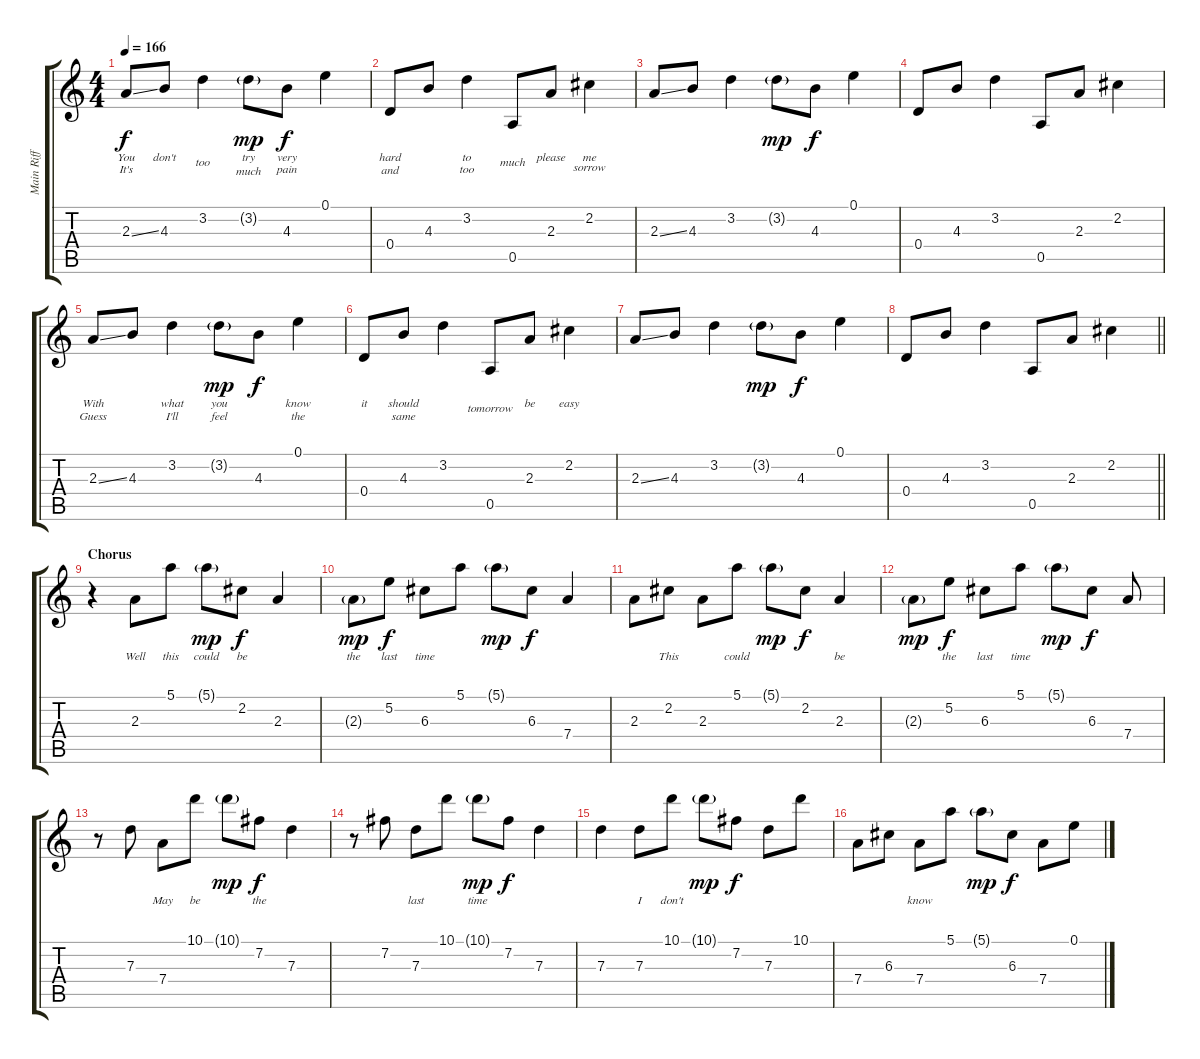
\track ("Main Riff Electric" "Main Riff ") {instrument electricguitarclean bank 255}
\staff {score tabs}
\tuning (E4 B3 G3 D3 A2 E2) {hide}
\ts (4 4)
\tempo 166
\clef g2
\ks c
2.3{ss}.8{lyrics (0 "You") lyrics (1 "It's") lyrics (2 "") lyrics (3 "") lyrics (4 "") dy f} 4.3.8{lyrics (0 "don't") lyrics (1 "") lyrics (2 "") lyrics (3 "") lyrics (4 "")} 3.2.4{lyrics (0 "") lyrics (1 "too") lyrics (2 "") lyrics (3 "") lyrics (4 "")} 3.2{g}.8{lyrics (0 "try") lyrics (1 "much") lyrics (2 "") lyrics (3 "") lyrics (4 "") dy mp} 4.3.8{lyrics (0 "very") lyrics (1 "pain") lyrics (2 "") lyrics (3 "") lyrics (4 "") dy f} 0.1.4{lyrics (0 "") lyrics (1 "") lyrics (2 "") lyrics (3 "") lyrics (4 "")} |
0.4.8{lyrics (0 "hard") lyrics (1 "and") lyrics (2 "") lyrics (3 "") lyrics (4 "")} 4.3.8{lyrics (0 "") lyrics (1 "") lyrics (2 "") lyrics (3 "") lyrics (4 "")} 3.2.4{lyrics (0 "to") lyrics (1 "too") lyrics (2 "") lyrics (3 "") lyrics (4 "")} 0.5.8{lyrics (0 "") lyrics (1 "much") lyrics (2 "") lyrics (3 "") lyrics (4 "")} 2.3.8{lyrics (0 "please") lyrics (1 "") lyrics (2 "") lyrics (3 "") lyrics (4 "")} 2.2.4{lyrics (0 "me") lyrics (1 "sorrow") lyrics (2 "") lyrics (3 "") lyrics (4 "")} |
2.3{ss}.8{lyrics (0 "") lyrics (1 "") lyrics (2 "") lyrics (3 "") lyrics (4 "")} 4.3.8{lyrics (0 "") lyrics (1 "") lyrics (2 "") lyrics (3 "") lyrics (4 "")} 3.2.4{lyrics (0 "") lyrics (1 "") lyrics (2 "") lyrics (3 "") lyrics (4 "")} 3.2{g}.8{lyrics (0 "") lyrics (1 "") lyrics (2 "") lyrics (3 "") lyrics (4 "") dy mp} 4.3.8{lyrics (0 "") lyrics (1 "") lyrics (2 "") lyrics (3 "") lyrics (4 "") dy f} 0.1.4{lyrics (0 "") lyrics (1 "") lyrics (2 "") lyrics (3 "") lyrics (4 "")} |
0.4.8{lyrics (0 "") lyrics (1 "") lyrics (2 "") lyrics (3 "") lyrics (4 "")} 4.3.8{lyrics (0 "") lyrics (1 "") lyrics (2 "") lyrics (3 "") lyrics (4 "")} 3.2.4{lyrics (0 "") lyrics (1 "") lyrics (2 "") lyrics (3 "") lyrics (4 "")} 0.5.8{lyrics (0 "") lyrics (1 "") lyrics (2 "") lyrics (3 "") lyrics (4 "")} 2.3.8{lyrics (0 "") lyrics (1 "") lyrics (2 "") lyrics (3 "") lyrics (4 "")} 2.2.4{lyrics (0 "") lyrics (1 "") lyrics (2 "") lyrics (3 "") lyrics (4 "")} |
2.3{ss}.8{lyrics (0 "With") lyrics (1 "Guess") lyrics (2 "") lyrics (3 "") lyrics (4 "")} 4.3.8{lyrics (0 "") lyrics (1 "") lyrics (2 "") lyrics (3 "") lyrics (4 "")} 3.2.4{lyrics (0 "what") lyrics (1 "I'll") lyrics (2 "") lyrics (3 "") lyrics (4 "")} 3.2{g}.8{lyrics (0 "you") lyrics (1 "feel") lyrics (2 "") lyrics (3 "") lyrics (4 "") dy mp} 4.3.8{lyrics (0 "") lyrics (1 "") lyrics (2 "") lyrics (3 "") lyrics (4 "") dy f} 0.1.4{lyrics (0 "know") lyrics (1 "the") lyrics (2 "") lyrics (3 "") lyrics (4 "")} |
0.4.8{lyrics (0 "it") lyrics (1 "") lyrics (2 "") lyrics (3 "") lyrics (4 "")} 4.3.8{lyrics (0 "should") lyrics (1 "same") lyrics (2 "") lyrics (3 "") lyrics (4 "")} 3.2.4{lyrics (0 "") lyrics (1 "") lyrics (2 "") lyrics (3 "") lyrics (4 "")} 0.5.8{lyrics (0 "") lyrics (1 "tomorrow") lyrics (2 "") lyrics (3 "") lyrics (4 "")} 2.3.8{lyrics (0 "be") lyrics (1 "") lyrics (2 "") lyrics (3 "") lyrics (4 "")} 2.2.4{lyrics (0 "easy") lyrics (1 "") lyrics (2 "") lyrics (3 "") lyrics (4 "")} |
2.3{ss}.8{lyrics (0 "") lyrics (1 "") lyrics (2 "") lyrics (3 "") lyrics (4 "")} 4.3.8{lyrics (0 "") lyrics (1 "") lyrics (2 "") lyrics (3 "") lyrics (4 "")} 3.2.4{lyrics (0 "") lyrics (1 "") lyrics (2 "") lyrics (3 "") lyrics (4 "")} 3.2{g}.8{lyrics (0 "") lyrics (1 "") lyrics (2 "") lyrics (3 "") lyrics (4 "") dy mp} 4.3.8{lyrics (0 "") lyrics (1 "") lyrics (2 "") lyrics (3 "") lyrics (4 "") dy f} 0.1.4{lyrics (0 "") lyrics (1 "") lyrics (2 "") lyrics (3 "") lyrics (4 "")} |
\barLineRight lightlight
0.4.8{lyrics (0 "") lyrics (1 "") lyrics (2 "") lyrics (3 "") lyrics (4 "")} 4.3.8{lyrics (0 "") lyrics (1 "") lyrics (2 "") lyrics (3 "") lyrics (4 "")} 3.2.4{lyrics (0 "") lyrics (1 "") lyrics (2 "") lyrics (3 "") lyrics (4 "")} 0.5.8{lyrics (0 "") lyrics (1 "") lyrics (2 "") lyrics (3 "") lyrics (4 "")} 2.3.8{lyrics (0 "") lyrics (1 "") lyrics (2 "") lyrics (3 "") lyrics (4 "")} 2.2.4{lyrics (0 "") lyrics (1 "") lyrics (2 "") lyrics (3 "") lyrics (4 "")} |
\section ("" "Chorus")
r.4 2.3.8{lyrics (0 "Well") lyrics (1 "") lyrics (2 "") lyrics (3 "") lyrics (4 "")} 5.1.8{lyrics (0 "this") lyrics (1 "") lyrics (2 "") lyrics (3 "") lyrics (4 "")} 5.1{g}.8{lyrics (0 "could") lyrics (1 "") lyrics (2 "") lyrics (3 "") lyrics (4 "") dy mp} 2.2.8{lyrics (0 "be") lyrics (1 "") lyrics (2 "") lyrics (3 "") lyrics (4 "") dy f} 2.3.4{lyrics (0 "") lyrics (1 "") lyrics (2 "") lyrics (3 "") lyrics (4 "")} |
2.3{g}.8{lyrics (0 "the") lyrics (1 "") lyrics (2 "") lyrics (3 "") lyrics (4 "") dy mp} 5.2.8{lyrics (0 "last") lyrics (1 "") lyrics (2 "") lyrics (3 "") lyrics (4 "") dy f} 6.3.8{lyrics (0 "time") lyrics (1 "") lyrics (2 "") lyrics (3 "") lyrics (4 "")} 5.1.8{lyrics (0 "") lyrics (1 "") lyrics (2 "") lyrics (3 "") lyrics (4 "")} 5.1{g}.8{lyrics (0 "") lyrics (1 "") lyrics (2 "") lyrics (3 "") lyrics (4 "") dy mp} 6.3.8{lyrics (0 "") lyrics (1 "") lyrics (2 "") lyrics (3 "") lyrics (4 "") dy f} 7.4.4{lyrics (0 "") lyrics (1 "") lyrics (2 "") lyrics (3 "") lyrics (4 "")} |
2.3.8{lyrics (0 "") lyrics (1 "") lyrics (2 "") lyrics (3 "") lyrics (4 "")} 2.2.8{lyrics (0 "This") lyrics (1 "") lyrics (2 "") lyrics (3 "") lyrics (4 "")} 2.3.8{lyrics (0 "") lyrics (1 "") lyrics (2 "") lyrics (3 "") lyrics (4 "")} 5.1.8{lyrics (0 "could") lyrics (1 "") lyrics (2 "") lyrics (3 "") lyrics (4 "")} 5.1{g}.8{lyrics (0 "") lyrics (1 "") lyrics (2 "") lyrics (3 "") lyrics (4 "") dy mp} 2.2.8{lyrics (0 "") lyrics (1 "") lyrics (2 "") lyrics (3 "") lyrics (4 "") dy f} 2.3.4{lyrics (0 "be") lyrics (1 "") lyrics (2 "") lyrics (3 "") lyrics (4 "")} |
2.3{g}.8{lyrics (0 "") lyrics (1 "") lyrics (2 "") lyrics (3 "") lyrics (4 "") dy mp} 5.2.8{lyrics (0 "the") lyrics (1 "") lyrics (2 "") lyrics (3 "") lyrics (4 "") dy f} 6.3.8{lyrics (0 "last") lyrics (1 "") lyrics (2 "") lyrics (3 "") lyrics (4 "")} 5.1.8{lyrics (0 "time") lyrics (1 "") lyrics (2 "") lyrics (3 "") lyrics (4 "")} 5.1{g}.8{lyrics (0 "") lyrics (1 "") lyrics (2 "") lyrics (3 "") lyrics (4 "") dy mp} 6.3.8{lyrics (0 "") lyrics (1 "") lyrics (2 "") lyrics (3 "") lyrics (4 "") dy f} 7.4.8{lyrics (0 "") lyrics (1 "") lyrics (2 "") lyrics (3 "") lyrics (4 "")} |
r.8 7.3.8{lyrics (0 "") lyrics (1 "") lyrics (2 "") lyrics (3 "") lyrics (4 "")} 7.4.8{lyrics (0 "May") lyrics (1 "") lyrics (2 "") lyrics (3 "") lyrics (4 "")} 10.1.8{lyrics (0 "be") lyrics (1 "") lyrics (2 "") lyrics (3 "") lyrics (4 "")} 10.1{g}.8{lyrics (0 "") lyrics (1 "") lyrics (2 "") lyrics (3 "") lyrics (4 "") dy mp} 7.2.8{lyrics (0 "the") lyrics (1 "") lyrics (2 "") lyrics (3 "") lyrics (4 "") dy f} 7.3.4{lyrics (0 "") lyrics (1 "") lyrics (2 "") lyrics (3 "") lyrics (4 "")} |
r.8 7.2.8{lyrics (0 "") lyrics (1 "") lyrics (2 "") lyrics (3 "") lyrics (4 "")} 7.3.8{lyrics (0 "last") lyrics (1 "") lyrics (2 "") lyrics (3 "") lyrics (4 "")} 10.1.8{lyrics (0 "") lyrics (1 "") lyrics (2 "") lyrics (3 "") lyrics (4 "")} 10.1{g}.8{lyrics (0 "time") lyrics (1 "") lyrics (2 "") lyrics (3 "") lyrics (4 "") dy mp} 7.2.8{lyrics (0 "") lyrics (1 "") lyrics (2 "") lyrics (3 "") lyrics (4 "") dy f} 7.3.4{lyrics (0 "") lyrics (1 "") lyrics (2 "") lyrics (3 "") lyrics (4 "")} |
7.3.4{lyrics (0 "") lyrics (1 "") lyrics (2 "") lyrics (3 "") lyrics (4 "")} 7.3.8{lyrics (0 "I") lyrics (1 "") lyrics (2 "") lyrics (3 "") lyrics (4 "")} 10.1.8{lyrics (0 "don't") lyrics (1 "") lyrics (2 "") lyrics (3 "") lyrics (4 "")} 10.1{g}.8{lyrics (0 "") lyrics (1 "") lyrics (2 "") lyrics (3 "") lyrics (4 "") dy mp} 7.2.8{lyrics (0 "") lyrics (1 "") lyrics (2 "") lyrics (3 "") lyrics (4 "") dy f} 7.3.8{lyrics (0 "") lyrics (1 "") lyrics (2 "") lyrics (3 "") lyrics (4 "")} 10.1.8{lyrics (0 "") lyrics (1 "") lyrics (2 "") lyrics (3 "") lyrics (4 "")} |
7.4.8{lyrics (0 "") lyrics (1 "") lyrics (2 "") lyrics (3 "") lyrics (4 "")} 6.3.8{lyrics (0 "") lyrics (1 "") lyrics (2 "") lyrics (3 "") lyrics (4 "")} 7.4.8{lyrics (0 "know") lyrics (1 "") lyrics (2 "") lyrics (3 "") lyrics (4 "")} 5.1.8{lyrics (0 "") lyrics (1 "") lyrics (2 "") lyrics (3 "") lyrics (4 "")} 5.1{g}.8{lyrics (0 "") lyrics (1 "") lyrics (2 "") lyrics (3 "") lyrics (4 "") dy mp} 6.3.8{lyrics (0 "") lyrics (1 "") lyrics (2 "") lyrics (3 "") lyrics (4 "") dy f} 7.4.8{lyrics (0 "") lyrics (1 "") lyrics (2 "") lyrics (3 "") lyrics (4 "")} 0.1.8{lyrics (0 "") lyrics (1 "") lyrics (2 "") lyrics (3 "") lyrics (4 "")}
